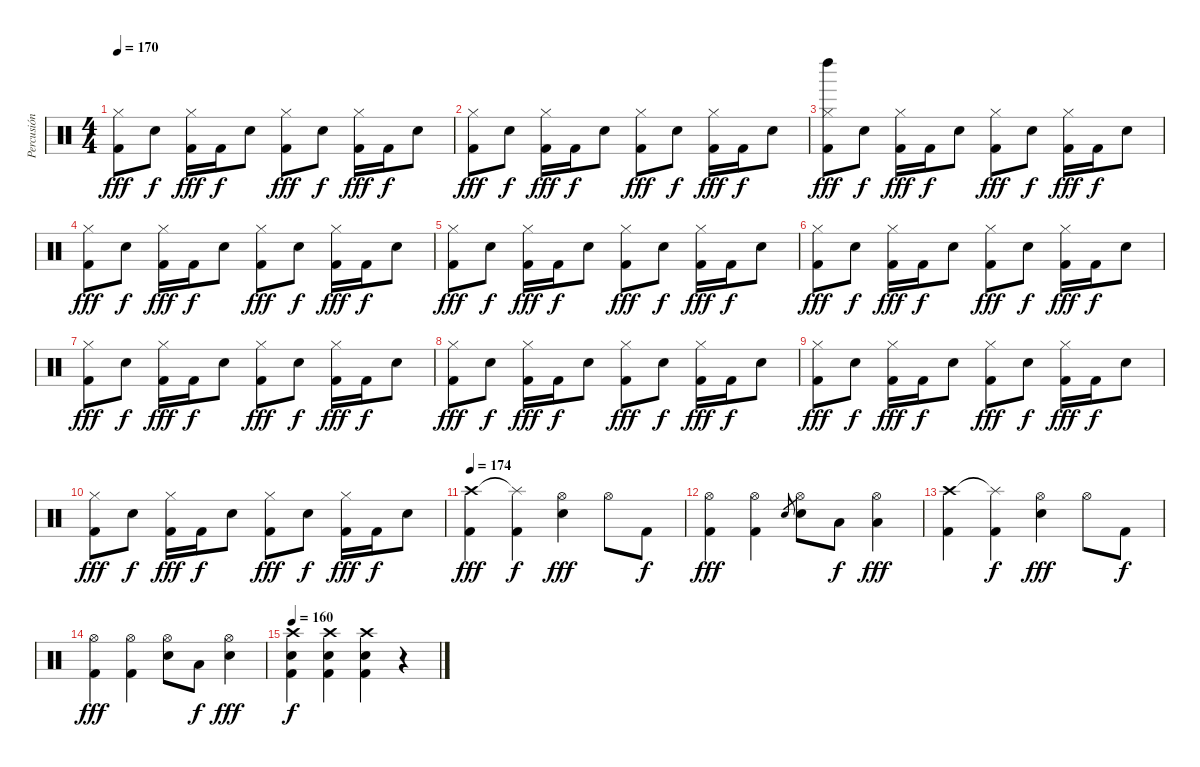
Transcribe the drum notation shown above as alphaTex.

\track ("Percusión" "Percusión") {instrument percussion}
\staff {score}
\articulation defaults
\ts (4 4)
\tempo 170
\clef neutral
\ks c
("Hi-Hat (closed)" "Kick (hit) 2").8{dy fff} "Electric Snare (hit)".8{dy f} ("Hi-Hat (closed)" "Kick (hit) 2").16{dy fff} "Kick (hit) 2".16{dy f} "Electric Snare (hit)".8 ("Hi-Hat (closed)" "Kick (hit) 2").8{dy fff} "Electric Snare (hit)".8{dy f} ("Hi-Hat (closed)" "Kick (hit) 2").16{dy fff} "Kick (hit) 2".16{dy f} "Electric Snare (hit)".8 |
("Hi-Hat (closed)" "Kick (hit) 2").8{dy fff} "Electric Snare (hit)".8{dy f} ("Hi-Hat (closed)" "Kick (hit) 2").16{dy fff} "Kick (hit) 2".16{dy f} "Electric Snare (hit)".8 ("Hi-Hat (closed)" "Kick (hit) 2").8{dy fff} "Electric Snare (hit)".8{dy f} ("Hi-Hat (closed)" "Kick (hit) 2").16{dy fff} "Kick (hit) 2".16{dy f} "Electric Snare (hit)".8 |
("Hi-Hat (closed)" "Left Maraca (hit)" "Kick (hit) 2").8{dy fff} "Electric Snare (hit)".8{dy f} ("Hi-Hat (closed)" "Kick (hit) 2").16{dy fff} "Kick (hit) 2".16{dy f} "Electric Snare (hit)".8 ("Hi-Hat (closed)" "Kick (hit) 2").8{dy fff} "Electric Snare (hit)".8{dy f} ("Hi-Hat (closed)" "Kick (hit) 2").16{dy fff} "Kick (hit) 2".16{dy f} "Electric Snare (hit)".8 |
("Hi-Hat (closed)" "Kick (hit) 2").8{dy fff} "Electric Snare (hit)".8{dy f} ("Hi-Hat (closed)" "Kick (hit) 2").16{dy fff} "Kick (hit) 2".16{dy f} "Electric Snare (hit)".8 ("Hi-Hat (closed)" "Kick (hit) 2").8{dy fff} "Electric Snare (hit)".8{dy f} ("Hi-Hat (closed)" "Kick (hit) 2").16{dy fff} "Kick (hit) 2".16{dy f} "Electric Snare (hit)".8 |
("Hi-Hat (closed)" "Kick (hit) 2").8{dy fff} "Electric Snare (hit)".8{dy f} ("Hi-Hat (closed)" "Kick (hit) 2").16{dy fff} "Kick (hit) 2".16{dy f} "Electric Snare (hit)".8 ("Hi-Hat (closed)" "Kick (hit) 2").8{dy fff} "Electric Snare (hit)".8{dy f} ("Hi-Hat (closed)" "Kick (hit) 2").16{dy fff} "Kick (hit) 2".16{dy f} "Electric Snare (hit)".8 |
("Hi-Hat (closed)" "Kick (hit) 2").8{dy fff} "Electric Snare (hit)".8{dy f} ("Hi-Hat (closed)" "Kick (hit) 2").16{dy fff} "Kick (hit) 2".16{dy f} "Electric Snare (hit)".8 ("Hi-Hat (closed)" "Kick (hit) 2").8{dy fff} "Electric Snare (hit)".8{dy f} ("Hi-Hat (closed)" "Kick (hit) 2").16{dy fff} "Kick (hit) 2".16{dy f} "Electric Snare (hit)".8 |
("Hi-Hat (closed)" "Kick (hit) 2").8{dy fff} "Electric Snare (hit)".8{dy f} ("Hi-Hat (closed)" "Kick (hit) 2").16{dy fff} "Kick (hit) 2".16{dy f} "Electric Snare (hit)".8 ("Hi-Hat (closed)" "Kick (hit) 2").8{dy fff} "Electric Snare (hit)".8{dy f} ("Hi-Hat (closed)" "Kick (hit) 2").16{dy fff} "Kick (hit) 2".16{dy f} "Electric Snare (hit)".8 |
("Hi-Hat (closed)" "Kick (hit) 2").8{dy fff} "Electric Snare (hit)".8{dy f} ("Hi-Hat (closed)" "Kick (hit) 2").16{dy fff} "Kick (hit) 2".16{dy f} "Electric Snare (hit)".8 ("Hi-Hat (closed)" "Kick (hit) 2").8{dy fff} "Electric Snare (hit)".8{dy f} ("Hi-Hat (closed)" "Kick (hit) 2").16{dy fff} "Kick (hit) 2".16{dy f} "Electric Snare (hit)".8 |
("Hi-Hat (closed)" "Kick (hit) 2").8{dy fff} "Electric Snare (hit)".8{dy f} ("Hi-Hat (closed)" "Kick (hit) 2").16{dy fff} "Kick (hit) 2".16{dy f} "Electric Snare (hit)".8 ("Hi-Hat (closed)" "Kick (hit) 2").8{dy fff} "Electric Snare (hit)".8{dy f} ("Hi-Hat (closed)" "Kick (hit) 2").16{dy fff} "Kick (hit) 2".16{dy f} "Electric Snare (hit)".8 |
("Hi-Hat (closed)" "Kick (hit) 2").8{dy fff} "Electric Snare (hit)".8{dy f} ("Hi-Hat (closed)" "Kick (hit) 2").16{dy fff} "Kick (hit) 2".16{dy f} "Electric Snare (hit)".8 ("Hi-Hat (closed)" "Kick (hit) 2").8{dy fff} "Electric Snare (hit)".8{dy f} ("Hi-Hat (closed)" "Kick (hit) 2").16{dy fff} "Kick (hit) 2".16{dy f} "Electric Snare (hit)".8 |
\tempo 174
("Crash high (hit)" "Kick (hit) 2").4{dy fff} ("Splash (hit)"{t} "Kick (hit) 2").4{dy f} ("Hi-Hat (open)" "Electric Snare (hit)").4{dy fff} "Hi-Hat (open)".8 "Kick (hit) 2".8{dy f} |
("Hi-Hat (open)" "Kick (hit) 2").4{dy fff} ("Hi-Hat (open)" "Kick (hit) 2").4 "Electric Snare (hit)".8{gr} ("Hi-Hat (open)" "Electric Snare (hit)").8 "Low Tom (hit)".8{dy f} ("Hi-Hat (open)" "Low Tom (hit)").4{dy fff} |
("Crash high (hit)" "Kick (hit) 2").4 ("Splash (hit)"{t} "Kick (hit) 2").4{dy f} ("Hi-Hat (open)" "Electric Snare (hit)").4{dy fff} "Hi-Hat (open)".8 "Kick (hit) 2".8{dy f} |
("Hi-Hat (open)" "Kick (hit) 2").4{dy fff} ("Hi-Hat (open)" "Kick (hit) 2").4 ("Hi-Hat (open)" "Electric Snare (hit)").8 "Low Tom (hit)".8{dy f} ("Hi-Hat (open)" "Electric Snare (hit)").4{dy fff} |
\tempo 160
("Crash high (hit)" "Electric Snare (hit)" "Kick (hit) 2").4{dy f} ("Crash high (hit)" "Electric Snare (hit)" "Kick (hit) 2").4 ("Crash high (hit)" "Electric Snare (hit)" "Kick (hit) 2").4 r.4
